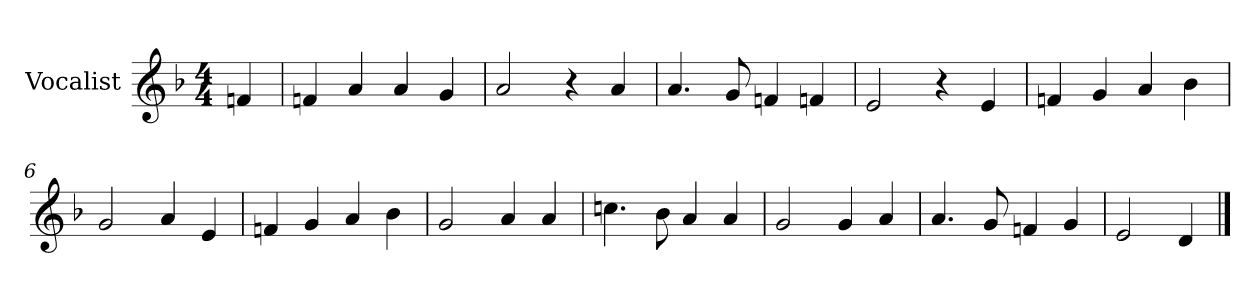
**kern
*part1
*staff1
*I"Vocalist
*k[b-]
*d:
*M4/4
=
4fn
=1
4fn
4a
4a
4g
=2
2a
4r
4a
=3
4.a
8g
4fn
4fn
=4
2e
4r
4e
=5
4fn
4g
4a
4b-
=6
2g
4a
4e
=7
4fn
4g
4a
4b-
=8
2g
4a
4a
=9
4.ccn
8b-
4a
4a
=10
2g
4g
4a
=11
4.a
8g
4fn
4g
=12
2e
4d
==
*-
